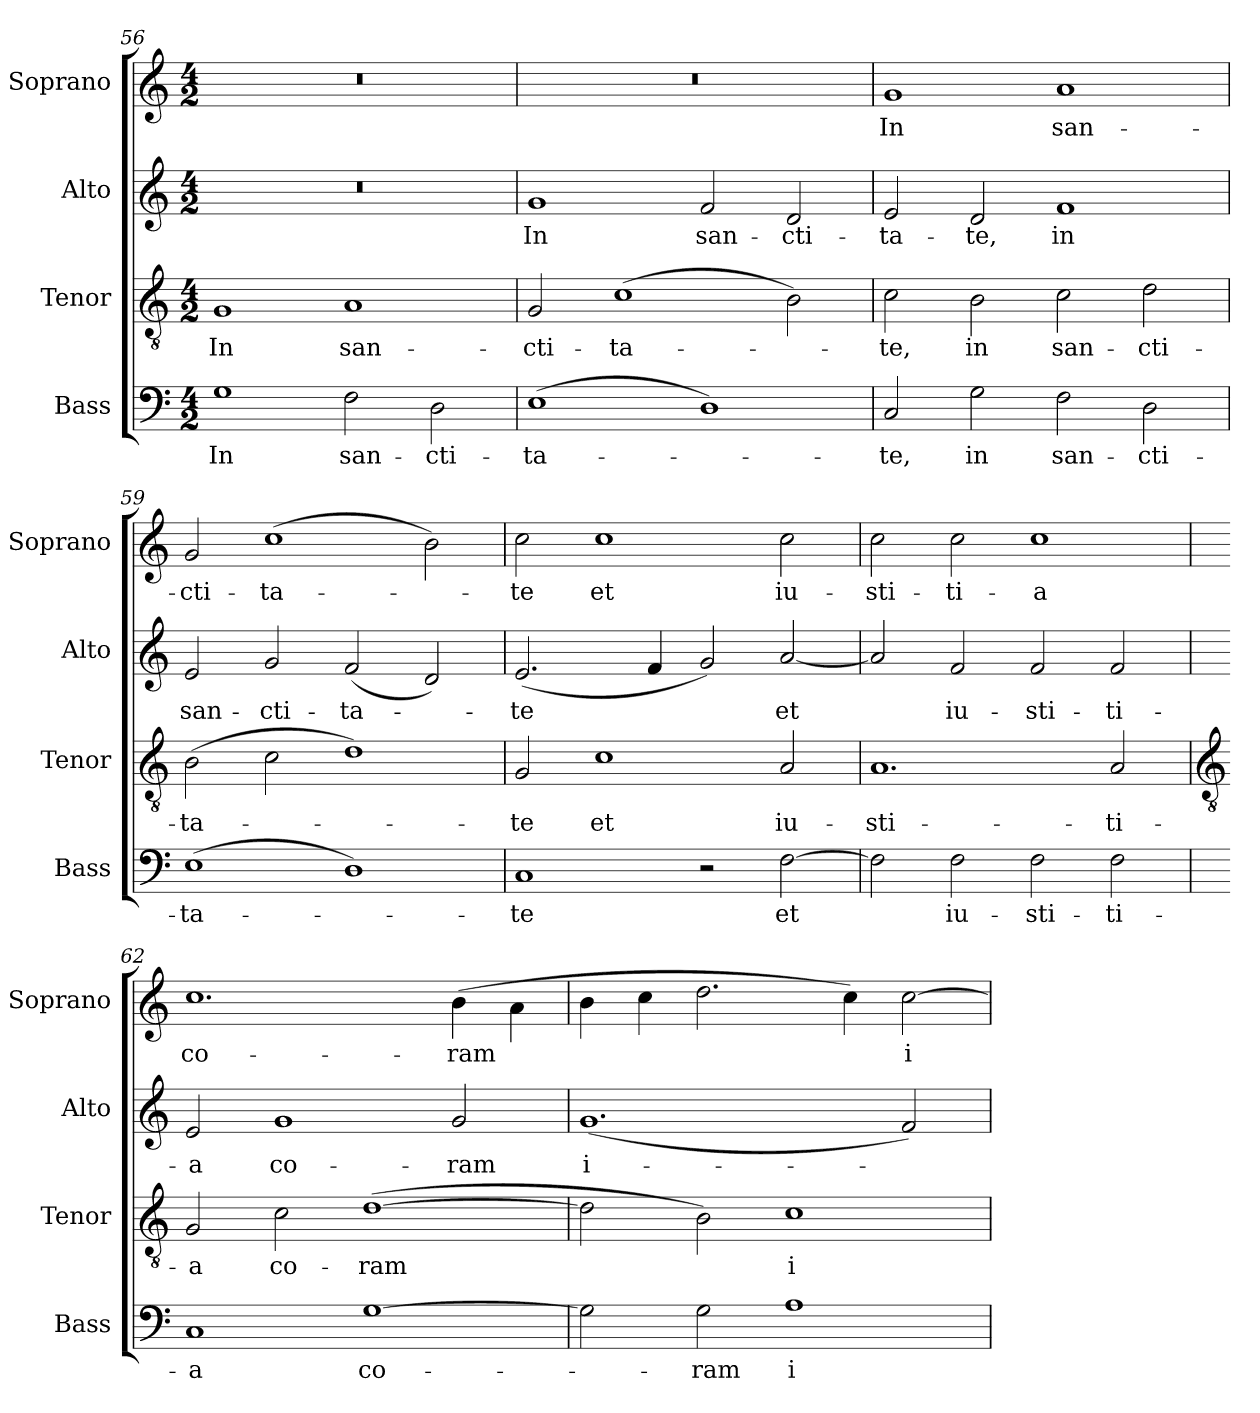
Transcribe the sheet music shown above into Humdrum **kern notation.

**kern	**text	**kern	**text	**kern	**text	**kern	**text
*part4	*part4	*part3	*part3	*part2	*part2	*part1	*part1
*staff4	*staff4	*staff3	*staff3	*staff2	*staff2	*staff1	*staff1
*I"Bass	*	*I"Tenor	*	*I"Alto	*	*I"Soprano	*
*I'Bass	*	*I'Tenor	*	*I'Alto	*	*I'Soprano	*
!!LO:LB:g=z
*clefF4	*	*clefGv2	*	*clefG2	*	*clefG2	*
*k[]	*	*k[]	*	*k[]	*	*k[]	*
*C:	*	*C:	*	*C:	*	*C:	*
*M4/2	*	*M4/2	*	*M4/2	*	*M4/2	*
=56	=56	=56	=56	=56	=56	=56	=56
!	!LO:LY:b	!	!LO:LY:b	!	!	!	!
1G	In	1G	In	0r	.	0r	.
!	!LO:LY:b	!	!LO:LY:b	!	!	!	!
2F	san-	1A	san-	.	.	.	.
!	!LO:LY:b	!	!	!	!	!	!
2D	-cti-	.	.	.	.	.	.
=57	=57	=57	=57	=57	=57	=57	=57
!	!LO:LY:b	!	!LO:LY:b	!	!LO:LY:b	!	!
(>1E	-ta-	2G	-cti-	1g	In	0r	.
!	!	!	!LO:LY:b	!	!	!	!
.	.	(>1c	-ta-	.	.	.	.
!	!	!	!	!	!LO:LY:b	!	!
1D)	.	.	.	2f	san-	.	.
!	!	!	!	!	!LO:LY:b	!	!
.	.	2B)	.	2d	-cti-	.	.
=58	=58	=58	=58	=58	=58	=58	=58
!	!LO:LY:b	!	!LO:LY:b	!	!LO:LY:b	!	!LO:LY:b
2C	te,	2c	te,	2e	-ta-	1g	In
!	!LO:LY:b	!	!LO:LY:b	!	!LO:LY:b	!	!
2G	in	2B	in	2d	-te,	.	.
!	!LO:LY:b	!	!LO:LY:b	!	!LO:LY:b	!	!LO:LY:b
2F	san-	2c	san-	1f	in	1a	san-
!	!LO:LY:b	!	!LO:LY:b	!	!	!	!
2D	-cti-	2d	-cti-	.	.	.	.
=59	=59	=59	=59	=59	=59	=59	=59
!	!LO:LY:b	!	!LO:LY:b	!	!LO:LY:b	!	!LO:LY:b
(>1E	-ta-	(>2B	-ta-	2e	san-	2g	-cti-
!	!	!	!	!	!LO:LY:b	!	!LO:LY:b
.	.	2c	.	2g	-cti-	(>1cc	-ta-
!	!	!	!	!	!LO:LY:b	!	!
1D)	.	1d)	.	(<2f	-ta-	.	.
.	.	.	.	2d)	.	2b)	.
=60	=60	=60	=60	=60	=60	=60	=60
!	!LO:LY:b	!	!LO:LY:b	!	!LO:LY:b	!	!LO:LY:b
1C	te	2G	te	(<2.e	te	2cc	te
!	!	!	!LO:LY:b	!	!	!	!LO:LY:b
.	.	1c	et	.	.	1cc	et
.	.	.	.	4f	.	.	.
2r	.	.	.	2g)	.	.	.
!	!LO:LY:b	!	!LO:LY:b	!	!LO:LY:b	!	!LO:LY:b
[2F	et	2A	iu-	[2a	et	2cc	iu-
=61	=61	=61	=61	=61	=61	=61	=61
!	!	!	!LO:LY:b	!	!	!	!LO:LY:b
2F]	.	1.A	-sti-	2a]	.	2cc	-sti-
!	!LO:LY:b	!	!	!	!LO:LY:b	!	!LO:LY:b
2F	iu-	.	.	2f	iu-	2cc	-ti-
!	!LO:LY:b	!	!	!	!LO:LY:b	!	!LO:LY:b
2F	-sti-	.	.	2f	-sti-	1cc	-a
!	!LO:LY:b	!	!LO:LY:b	!	!LO:LY:b	!	!
2F	-ti-	2A	-ti-	2f	-ti-	.	.
!!LO:LB:g=z
=62	=62	=62	=62	=62	=62	=62	=62
*	*	*clefGv2	*	*	*	*	*
!	!LO:LY:b	!	!LO:LY:b	!	!LO:LY:b	!	!LO:LY:b
1C	-a	2G	-a	2e	-a	1.cc	co-
!	!	!	!LO:LY:b	!	!LO:LY:b	!	!
.	.	2c	co-	1g	co-	.	.
!	!LO:LY:b	!	!LO:LY:b	!	!	!	!
[1G	co-	(>[1d	-ram	.	.	.	.
!	!	!	!	!	!LO:LY:b	!	!LO:LY:b
.	.	.	.	2g	-ram	(>4b	-ram
.	.	.	.	.	.	4a\	.
=63	=63	=63	=63	=63	=63	=63	=63
!	!	!	!	!	!LO:LY:b	!	!
2G]	.	2d]	.	(<1.g	i-	4b	.
.	.	.	.	.	.	4cc	.
!	!LO:LY:b	!	!	!	!	!	!
2G	ram	2B)	.	.	.	2.dd	.
!	!LO:LY:b	!	!LO:LY:b	!	!	!	!
1A	i-	1c	i-	.	.	.	.
.	.	.	.	.	.	4cc)	.
!	!	!	!	!	!	!	!LO:LY:b
.	.	.	.	2f)	.	[2cc	i-
=	=	=	=	=	=	=	=
*-	*-	*-	*-	*-	*-	*-	*-
